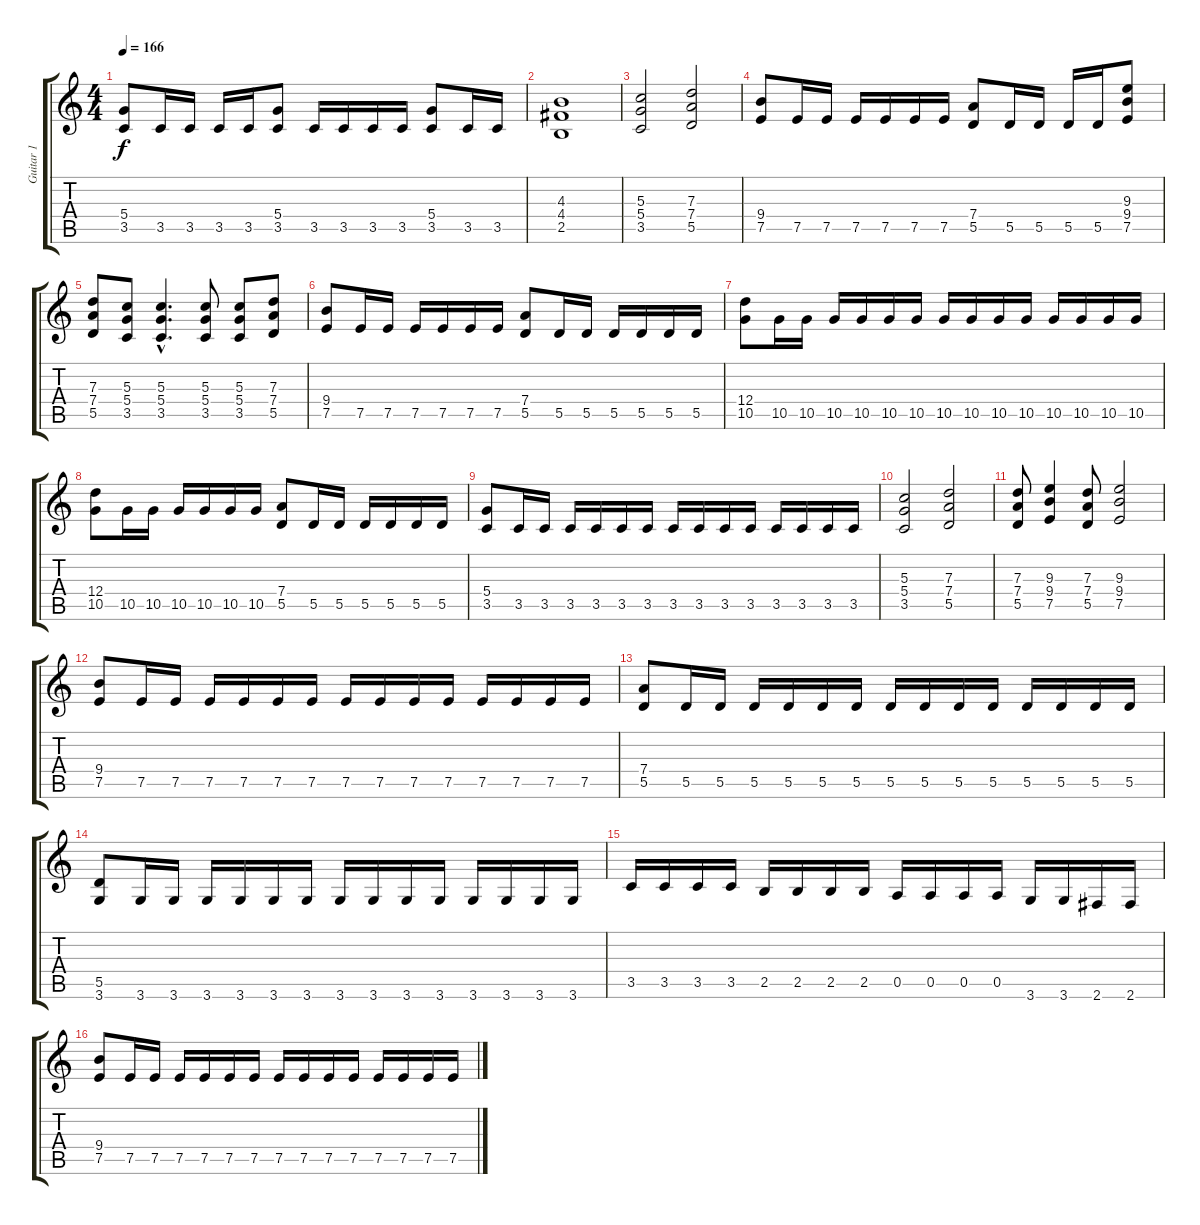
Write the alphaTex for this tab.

\track ("Guitar 1" "Guitar 1") {instrument overdrivenguitar}
\staff {score tabs}
\tuning (E4 B3 G3 D3 A2 E2) {hide}
\ts (4 4)
\tempo 166
\clef g2
\ks c
(5.4 3.5).8{dy f} 3.5.16 3.5.16 3.5.16 3.5.16 (5.4 3.5).8 3.5.16 3.5.16 3.5.16 3.5.16 (5.4 3.5).8 3.5.16 3.5.16 |
(4.3 4.4 2.5).1 |
(5.3 5.4 3.5).2 (7.3 7.4 5.5).2 |
\section ("" "")
(9.4 7.5).8 7.5.16 7.5.16 7.5.16 7.5.16 7.5.16 7.5.16 (7.4 5.5).8 5.5.16 5.5.16 5.5.16 5.5.16 (9.3 9.4 7.5).8 |
(7.3 7.4 5.5).8 (5.3 5.4 3.5).8 (5.3{hac} 5.4{hac} 3.5{hac}).4{d} (5.3 5.4 3.5).8 (5.3 5.4 3.5).8 (7.3 7.4 5.5).8 |
(9.4 7.5).8 7.5.16 7.5.16 7.5.16 7.5.16 7.5.16 7.5.16 (7.4 5.5).8 5.5.16 5.5.16 5.5.16 5.5.16 5.5.16 5.5.16 |
(12.4 10.5).8 10.5.16 10.5.16 10.5.16 10.5.16 10.5.16 10.5.16 10.5.16 10.5.16 10.5.16 10.5.16 10.5.16 10.5.16 10.5.16 10.5.16 |
(12.4 10.5).8 10.5.16 10.5.16 10.5.16 10.5.16 10.5.16 10.5.16 (7.4 5.5).8 5.5.16 5.5.16 5.5.16 5.5.16 5.5.16 5.5.16 |
(5.4 3.5).8 3.5.16 3.5.16 3.5.16 3.5.16 3.5.16 3.5.16 3.5.16 3.5.16 3.5.16 3.5.16 3.5.16 3.5.16 3.5.16 3.5.16 |
(5.3 5.4 3.5).2 (7.3 7.4 5.5).2 |
(7.3 7.4 5.5).8 (9.3 9.4 7.5).4 (7.3 7.4 5.5).8 (9.3 9.4 7.5).2 |
\section ("" "")
(9.4 7.5).8 7.5.16 7.5.16 7.5.16 7.5.16 7.5.16 7.5.16 7.5.16 7.5.16 7.5.16 7.5.16 7.5.16 7.5.16 7.5.16 7.5.16 |
(7.4 5.5).8 5.5.16 5.5.16 5.5.16 5.5.16 5.5.16 5.5.16 5.5.16 5.5.16 5.5.16 5.5.16 5.5.16 5.5.16 5.5.16 5.5.16 |
(5.5 3.6).8 3.6.16 3.6.16 3.6.16 3.6.16 3.6.16 3.6.16 3.6.16 3.6.16 3.6.16 3.6.16 3.6.16 3.6.16 3.6.16 3.6.16 |
3.5.16 3.5.16 3.5.16 3.5.16 2.5.16 2.5.16 2.5.16 2.5.16 0.5.16 0.5.16 0.5.16 0.5.16 3.6.16 3.6.16 2.6.16 2.6.16 |
(9.4 7.5).8 7.5.16 7.5.16 7.5.16 7.5.16 7.5.16 7.5.16 7.5.16 7.5.16 7.5.16 7.5.16 7.5.16 7.5.16 7.5.16 7.5.16
